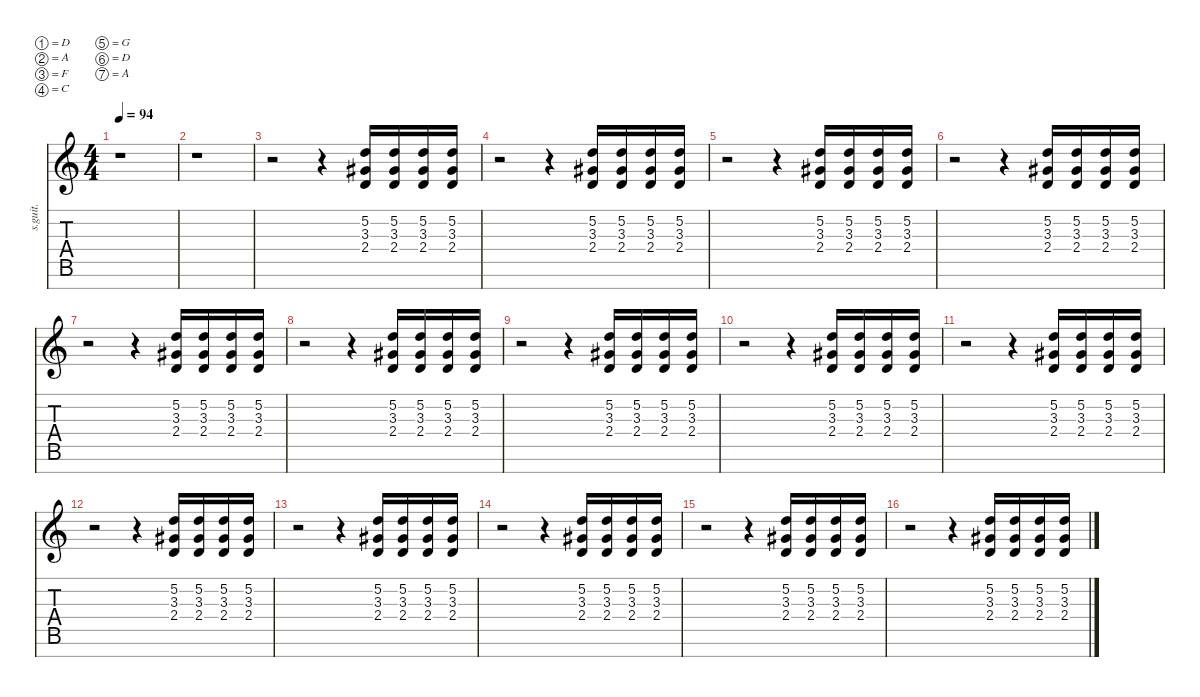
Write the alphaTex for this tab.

\defaultSystemsLayout 4
\hideDynamics
\bracketExtendMode nobrackets
\track ("James \"Munky\" Shaffer" "s.guit.") {instrument distortionguitar}
\staff {score tabs}
\tuning (D4 A3 F3 C3 G2 D2 A1)
\ts (4 4)
\beaming (8 2 2 2 2)
\tempo 94
\clef g2
\ks c
r.1{dy f instrument distortionguitar} |
r.1 |
r.2 r.4 (5.2 3.3{acc #} 2.4).16 (5.2 3.3{acc #} 2.4).16 (5.2 3.3{acc #} 2.4).16 (5.2 3.3{acc #} 2.4).16 |
r.2 r.4 (5.2 3.3{acc #} 2.4).16 (5.2 3.3{acc #} 2.4).16 (5.2 3.3{acc #} 2.4).16 (5.2 3.3{acc #} 2.4).16 |
r.2 r.4 (5.2 3.3{acc #} 2.4).16 (5.2 3.3{acc #} 2.4).16 (5.2 3.3{acc #} 2.4).16 (5.2 3.3{acc #} 2.4).16 |
r.2 r.4 (5.2 3.3{acc #} 2.4).16 (5.2 3.3{acc #} 2.4).16 (5.2 3.3{acc #} 2.4).16 (5.2 3.3{acc #} 2.4).16 |
r.2 r.4 (5.2 3.3{acc #} 2.4).16 (5.2 3.3{acc #} 2.4).16 (5.2 3.3{acc #} 2.4).16 (5.2 3.3{acc #} 2.4).16 |
r.2 r.4 (5.2 3.3{acc #} 2.4).16 (5.2 3.3{acc #} 2.4).16 (5.2 3.3{acc #} 2.4).16 (5.2 3.3{acc #} 2.4).16 |
r.2 r.4 (5.2 3.3{acc #} 2.4).16 (5.2 3.3{acc #} 2.4).16 (5.2 3.3{acc #} 2.4).16 (5.2 3.3{acc #} 2.4).16 |
r.2 r.4 (5.2 3.3{acc #} 2.4).16 (5.2 3.3{acc #} 2.4).16 (5.2 3.3{acc #} 2.4).16 (5.2 3.3{acc #} 2.4).16 |
r.2 r.4 (5.2 3.3{acc #} 2.4).16 (5.2 3.3{acc #} 2.4).16 (5.2 3.3{acc #} 2.4).16 (5.2 3.3{acc #} 2.4).16 |
r.2 r.4 (5.2 3.3{acc #} 2.4).16 (5.2 3.3{acc #} 2.4).16 (5.2 3.3{acc #} 2.4).16 (5.2 3.3{acc #} 2.4).16 |
r.2 r.4 (5.2 3.3{acc #} 2.4).16 (5.2 3.3{acc #} 2.4).16 (5.2 3.3{acc #} 2.4).16 (5.2 3.3{acc #} 2.4).16 |
r.2 r.4 (5.2 3.3{acc #} 2.4).16 (5.2 3.3{acc #} 2.4).16 (5.2 3.3{acc #} 2.4).16 (5.2 3.3{acc #} 2.4).16 |
r.2 r.4 (5.2 3.3{acc #} 2.4).16 (5.2 3.3{acc #} 2.4).16 (5.2 3.3{acc #} 2.4).16 (5.2 3.3{acc #} 2.4).16 |
r.2 r.4 (5.2 3.3{acc #} 2.4).16 (5.2 3.3{acc #} 2.4).16 (5.2 3.3{acc #} 2.4).16 (5.2 3.3{acc #} 2.4).16
